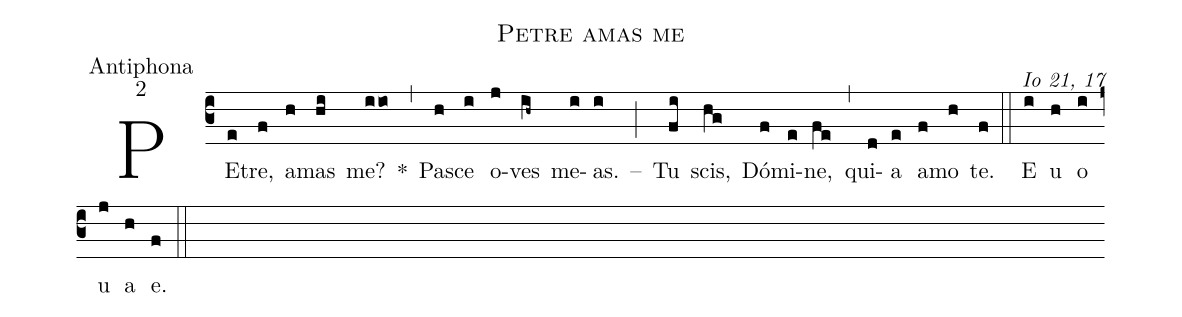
name:Petre amas me;
office-part:Antiphona;
mode:2;
commentary:Io 21, 17;
%%
(c3)
PE(e)tre,(f) a(h)mas(hi) me?(iio) *(,)
Pa(h)sce(i) o(j)ves(ih~) me(i)as.(i) –(;)
Tu(fi) scis,(hg) Dó(f)mi(e)ne,(fe) (,)
qui(d)a(e) a(f)mo(h) te.(f) (::)
E(i) u(h) o(i) u(j) a(h) e.(f) (::)
